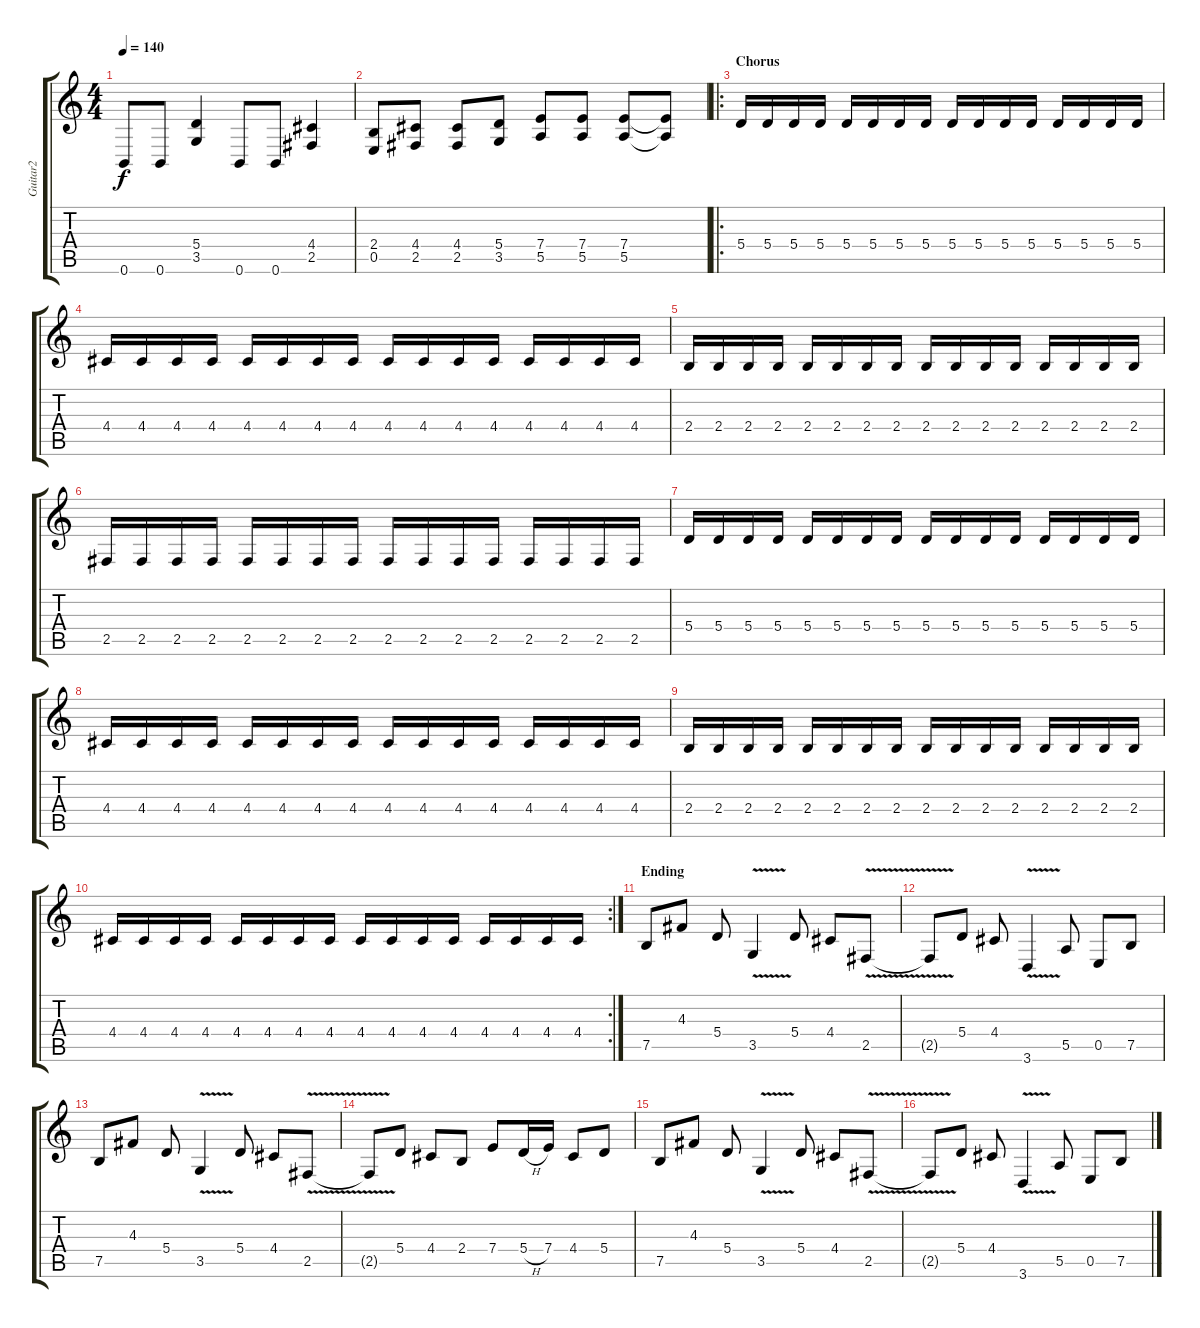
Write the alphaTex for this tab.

\track ("Guitar2" "Guitar2") {instrument distortionguitar}
\staff {score tabs}
\tuning (B3 Gb3 D3 A2 E2 B1) {hide}
\ts (4 4)
\tempo 140
\clef g2
\ks c
0.6.8{dy f} 0.6.8 (5.4 3.5).4 0.6.8 0.6.8 (4.4 2.5).4 |
(2.4 0.5).8 (4.4 2.5).8 (4.4 2.5).8 (5.4 3.5).8 (7.4 5.5).8 (7.4 5.5).8 (7.4 5.5).8 (7.4{t} 5.5{t}).8 |
\ro
\section ("" "Chorus")
5.4.16 5.4.16 5.4.16 5.4.16 5.4.16 5.4.16 5.4.16 5.4.16 5.4.16 5.4.16 5.4.16 5.4.16 5.4.16 5.4.16 5.4.16 5.4.16 |
4.4.16 4.4.16 4.4.16 4.4.16 4.4.16 4.4.16 4.4.16 4.4.16 4.4.16 4.4.16 4.4.16 4.4.16 4.4.16 4.4.16 4.4.16 4.4.16 |
2.4.16 2.4.16 2.4.16 2.4.16 2.4.16 2.4.16 2.4.16 2.4.16 2.4.16 2.4.16 2.4.16 2.4.16 2.4.16 2.4.16 2.4.16 2.4.16 |
2.5.16 2.5.16 2.5.16 2.5.16 2.5.16 2.5.16 2.5.16 2.5.16 2.5.16 2.5.16 2.5.16 2.5.16 2.5.16 2.5.16 2.5.16 2.5.16 |
5.4.16 5.4.16 5.4.16 5.4.16 5.4.16 5.4.16 5.4.16 5.4.16 5.4.16 5.4.16 5.4.16 5.4.16 5.4.16 5.4.16 5.4.16 5.4.16 |
4.4.16 4.4.16 4.4.16 4.4.16 4.4.16 4.4.16 4.4.16 4.4.16 4.4.16 4.4.16 4.4.16 4.4.16 4.4.16 4.4.16 4.4.16 4.4.16 |
2.4.16 2.4.16 2.4.16 2.4.16 2.4.16 2.4.16 2.4.16 2.4.16 2.4.16 2.4.16 2.4.16 2.4.16 2.4.16 2.4.16 2.4.16 2.4.16 |
\rc 2
4.4.16 4.4.16 4.4.16 4.4.16 4.4.16 4.4.16 4.4.16 4.4.16 4.4.16 4.4.16 4.4.16 4.4.16 4.4.16 4.4.16 4.4.16 4.4.16 |
\section ("" "Ending")
7.5.8 4.3.8 5.4.8 3.5{v}.4 5.4.8 4.4.8 2.5{v}.8 |
2.5{t}.8 5.4.8 4.4.8 3.6{v}.4 5.5.8 0.5.8 7.5.8 |
7.5.8 4.3.8 5.4.8 3.5{v}.4 5.4.8 4.4.8 2.5{v}.8 |
2.5{t}.8 5.4.8 4.4.8 2.4.8 7.4.8 5.4{h}.16 7.4.16 4.4.8 5.4.8 |
7.5.8 4.3.8 5.4.8 3.5{v}.4 5.4.8 4.4.8 2.5{v}.8 |
2.5{t}.8 5.4.8 4.4.8 3.6{v}.4 5.5.8 0.5.8 7.5.8
